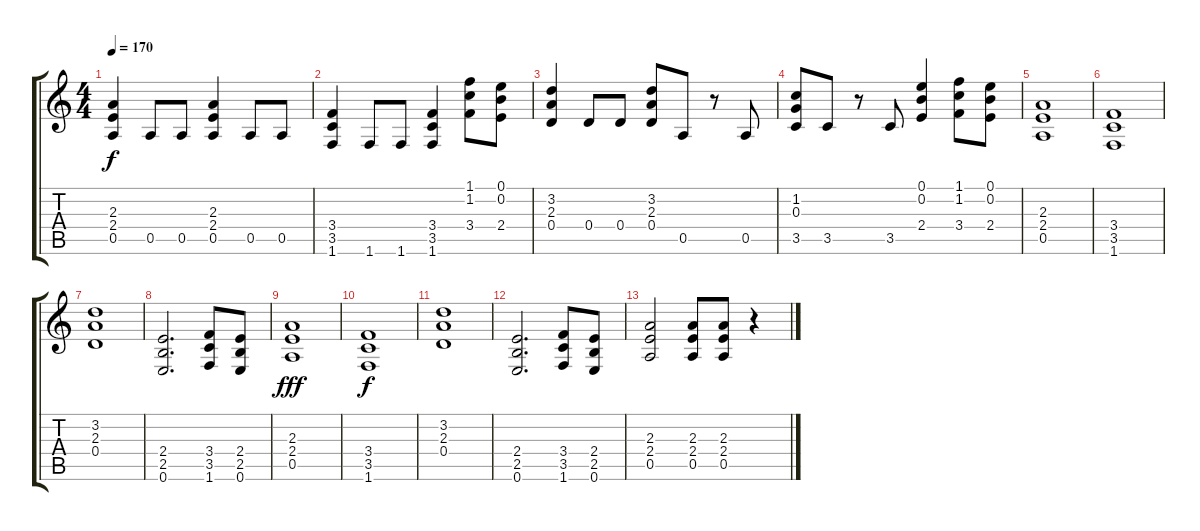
\track "" {instrument distortionguitar}
\staff {score tabs}
\tuning (E4 B3 G3 D3 A2 E2) {hide}
\ts (4 4)
\tempo 170
\clef g2
\ks c
(2.3 2.4 0.5).4{dy f} 0.5.8 0.5.8 (2.3 2.4 0.5).4 0.5.8 0.5.8 |
(3.4 3.5 1.6).4 1.6.8 1.6.8 (3.4 3.5 1.6).4 (1.1 1.2 3.4).8 (0.1 0.2 2.4).8 |
(3.2 2.3 0.4).4 0.4.8 0.4.8 (3.2 2.3 0.4).8 0.5.8 r.8 0.5.8 |
(1.2 0.3 3.5).8 3.5.8 r.8 3.5.8 (0.1 0.2 2.4).4 (1.1 1.2 3.4).8 (0.1 0.2 2.4).8 |
(2.3 2.4 0.5).1 |
(3.4 3.5 1.6).1 |
(3.2 2.3 0.4).1 |
(2.4 2.5 0.6).2{d} (3.4 3.5 1.6).8 (2.4 2.5 0.6).8 |
(2.3 2.4 0.5).1{dy fff} |
(3.4 3.5 1.6).1{dy f} |
(3.2 2.3 0.4).1 |
(2.4 2.5 0.6).2{d} (3.4 3.5 1.6).8 (2.4 2.5 0.6).8 |
(2.3 2.4 0.5).2 (2.3 2.4 0.5).8 (2.3 2.4 0.5).8 r.4
